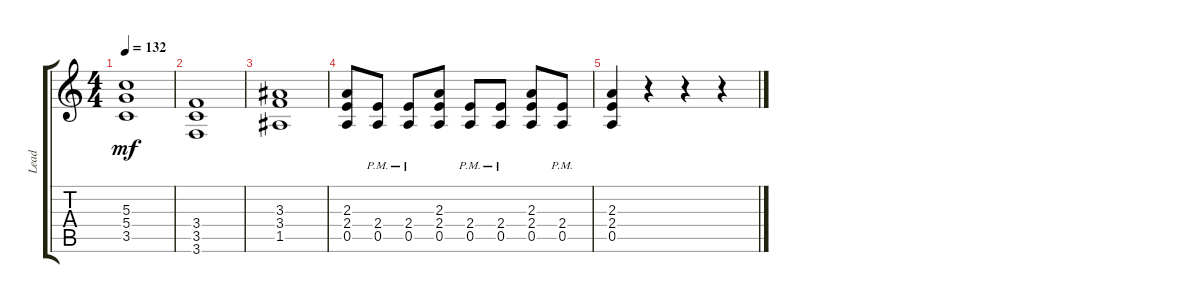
\track ("Lead" "Lead") {instrument distortionguitar}
\staff {score tabs}
\tuning (E4 B3 G3 D3 A2 D2) {hide}
\ts (4 4)
\tempo 132
\clef g2
\ks c
(5.3 5.4 3.5).1{dy mf} |
(3.4 3.5 3.6).1 |
(3.3 3.4 1.5).1 |
(2.3 2.4 0.5).8 (2.4{pm} 0.5{pm}).8 (2.4{pm} 0.5{pm}).8 (2.3 2.4 0.5).8 (2.4{pm} 0.5{pm}).8 (2.4{pm} 0.5{pm}).8 (2.3 2.4 0.5).8 (2.4{pm} 0.5{pm}).8 |
(2.3 2.4 0.5).4 r.4 r.4 r.4
